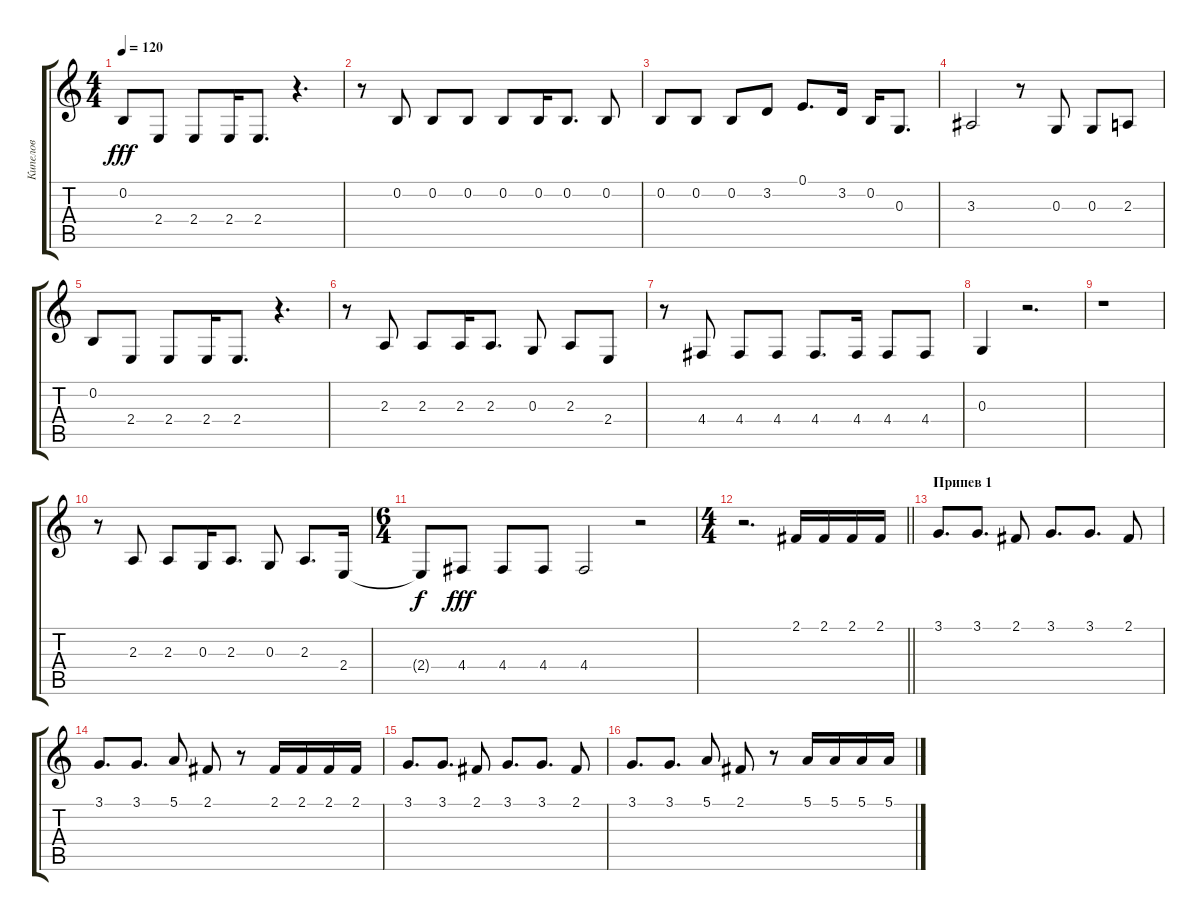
\track ("Кипелов" "Кипелов") {instrument violin}
\staff {score tabs}
\tuning (E4 B3 G3 D3 A2 E2) {hide}
\ts (4 4)
\tempo 120
\clef g2
\ks c
0.2.8{dy fff} 2.4.8 2.4.8 2.4.16 2.4.8{d} r.4{d} |
r.8 0.2.8 0.2.8 0.2.8 0.2.8 0.2.16 0.2.8{d} 0.2.8 |
0.2.8 0.2.8 0.2.8 3.2.8 0.1.8{d} 3.2.16 0.2.16 0.3.8{d} |
3.3.2 r.8 0.3.8 0.3.8 2.3.8 |
0.2.8 2.4.8 2.4.8 2.4.16 2.4.8{d} r.4{d} |
r.8 2.3.8 2.3.8 2.3.16 2.3.8{d} 0.3.8 2.3.8 2.4.8 |
r.8 4.4.8 4.4.8 4.4.8 4.4.8{d} 4.4.16 4.4.8 4.4.8 |
0.3.4 r.2{d} |
r.1 |
r.8 2.3.8 2.3.8 0.3.16 2.3.8{d} 0.3.8 2.3.8{d} 2.4.16 |
\ts (6 4)
2.4{t}.8{dy f} 4.4.8{dy fff} 4.4.8 4.4.8 4.4.2 r.2 |
\ts (4 4)
\barLineRight lightlight
r.2{d} 2.1.16 2.1.16 2.1.16 2.1.16 |
\section ("" "Припев 1")
3.1.8{d} 3.1.8{d} 2.1.8 3.1.8{d} 3.1.8{d} 2.1.8 |
3.1.8{d} 3.1.8{d} 5.1.8 2.1.8 r.8 2.1.16 2.1.16 2.1.16 2.1.16 |
3.1.8{d} 3.1.8{d} 2.1.8 3.1.8{d} 3.1.8{d} 2.1.8 |
3.1.8{d} 3.1.8{d} 5.1.8 2.1.8 r.8 5.1.16 5.1.16 5.1.16 5.1.16
